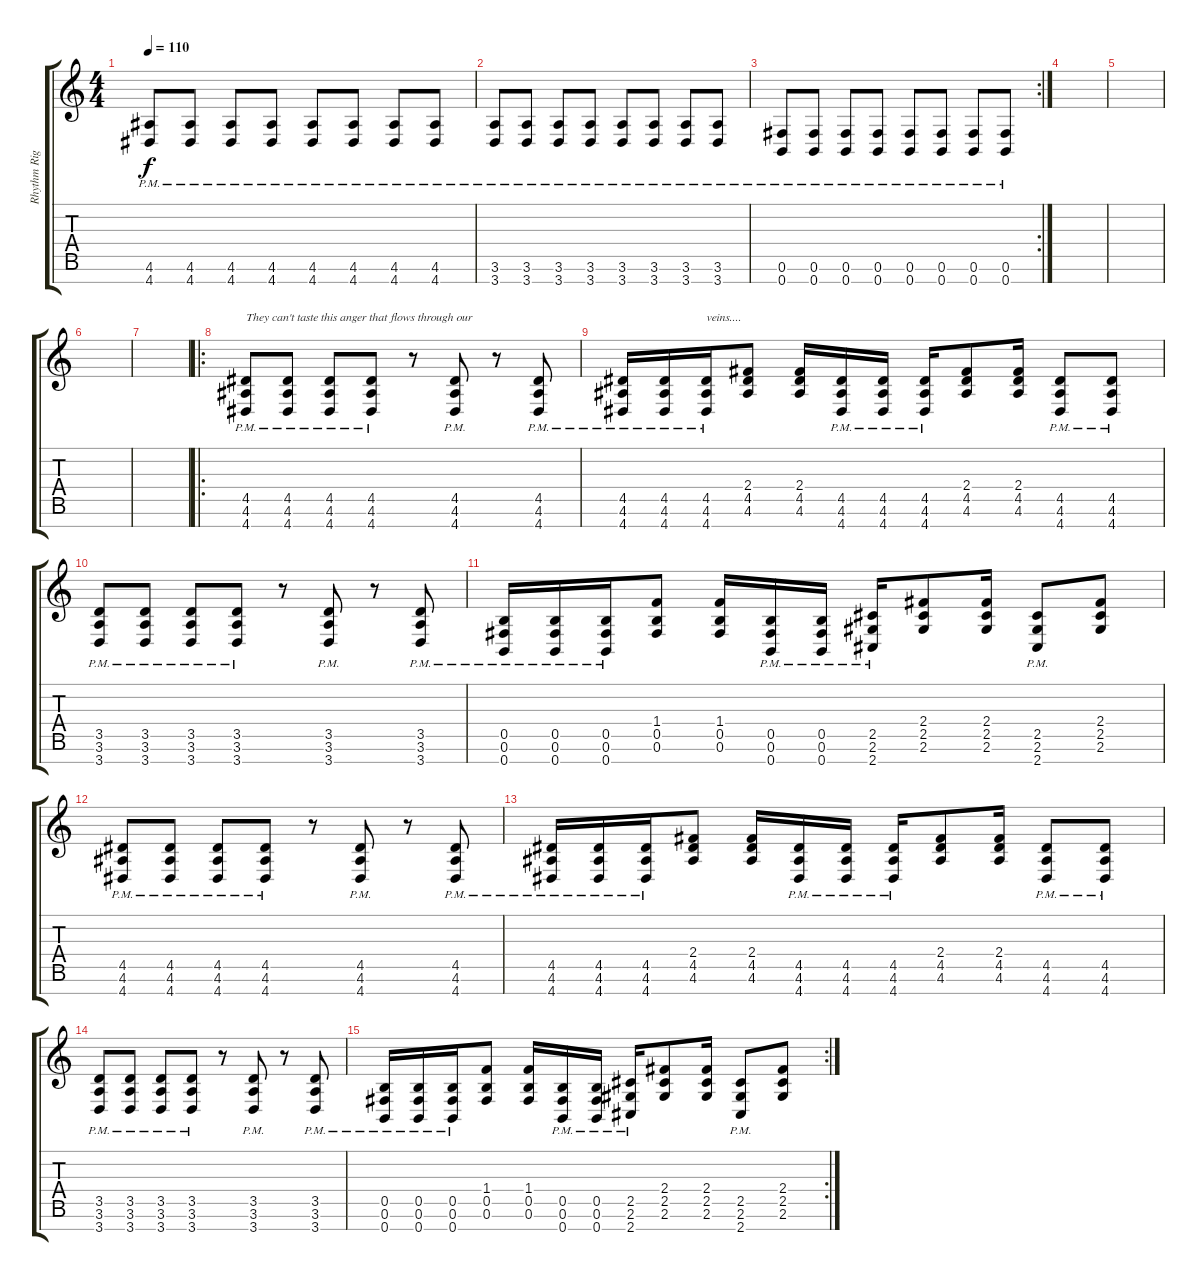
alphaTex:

\track ("Rhythm Right" "Rhythm Rig") {instrument distortionguitar}
\staff {score tabs}
\tuning (Gb4 Db4 Ab3 E3 B2 Gb2 B1) {hide}
\ts (4 4)
\tempo 110
\clef g2
\ks c
(4.6{pm} 4.7{pm}).8{dy f} (4.6{pm} 4.7{pm}).8 (4.6{pm} 4.7{pm}).8 (4.6{pm} 4.7{pm}).8 (4.6{pm} 4.7{pm}).8 (4.6{pm} 4.7{pm}).8 (4.6{pm} 4.7{pm}).8 (4.6{pm} 4.7{pm}).8 |
(3.6{pm} 3.7{pm}).8 (3.6{pm} 3.7{pm}).8 (3.6{pm} 3.7{pm}).8 (3.6{pm} 3.7{pm}).8 (3.6{pm} 3.7{pm}).8 (3.6{pm} 3.7{pm}).8 (3.6{pm} 3.7{pm}).8 (3.6{pm} 3.7{pm}).8 |
\rc 2
(0.6{pm} 0.7{pm}).8 (0.6{pm} 0.7{pm}).8 (0.6{pm} 0.7{pm}).8 (0.6{pm} 0.7{pm}).8 (0.6{pm} 0.7{pm}).8 (0.6{pm} 0.7{pm}).8 (0.6{pm} 0.7{pm}).8 (0.6{pm} 0.7{pm}).8 |
|
|
|
|
\ro
(4.5{pm} 4.6{pm} 4.7{pm}).8{txt "They can't taste this anger that flows through our"} (4.5{pm} 4.6{pm} 4.7{pm}).8 (4.5{pm} 4.6{pm} 4.7{pm}).8 (4.5{pm} 4.6{pm} 4.7{pm}).8 r.8 (4.5{pm} 4.6{pm} 4.7{pm}).8 r.8 (4.5{pm} 4.6{pm} 4.7{pm}).8 |
(4.5{pm} 4.6{pm} 4.7{pm}).16 (4.5{pm} 4.6{pm} 4.7{pm}).16 (4.5{pm} 4.6{pm} 4.7{pm}).16{txt "veins...."} (2.4 4.5 4.6).8 (2.4 4.5 4.6).16 (4.5{pm} 4.6{pm} 4.7{pm}).16 (4.5{pm} 4.6{pm} 4.7{pm}).16 (4.5{pm} 4.6{pm} 4.7{pm}).16 (2.4 4.5 4.6).8 (2.4 4.5 4.6).16 (4.5{pm} 4.6{pm} 4.7{pm}).8 (4.5{pm} 4.6{pm} 4.7{pm}).8 |
(3.5{pm} 3.6{pm} 3.7{pm}).8 (3.5{pm} 3.6{pm} 3.7{pm}).8 (3.5{pm} 3.6{pm} 3.7{pm}).8 (3.5{pm} 3.6{pm} 3.7{pm}).8 r.8 (3.5{pm} 3.6{pm} 3.7{pm}).8 r.8 (3.5{pm} 3.6{pm} 3.7{pm}).8 |
(0.5{pm} 0.6{pm} 0.7{pm}).16 (0.5{pm} 0.6{pm} 0.7{pm}).16 (0.5{pm} 0.6{pm} 0.7{pm}).16 (1.4 0.5 0.6).8 (1.4 0.5 0.6).16 (0.5{pm} 0.6{pm} 0.7{pm}).16 (0.5{pm} 0.6{pm} 0.7{pm}).16 (2.5{pm} 2.6{pm} 2.7{pm}).16 (2.4 2.5 2.6).8 (2.4 2.5 2.6).16 (2.5{pm} 2.6{pm} 2.7{pm}).8 (2.4 2.5 2.6).8 |
(4.5{pm} 4.6{pm} 4.7{pm}).8 (4.5{pm} 4.6{pm} 4.7{pm}).8 (4.5{pm} 4.6{pm} 4.7{pm}).8 (4.5{pm} 4.6{pm} 4.7{pm}).8 r.8 (4.5{pm} 4.6{pm} 4.7{pm}).8 r.8 (4.5{pm} 4.6{pm} 4.7{pm}).8 |
(4.5{pm} 4.6{pm} 4.7{pm}).16 (4.5{pm} 4.6{pm} 4.7{pm}).16 (4.5{pm} 4.6{pm} 4.7{pm}).16 (2.4 4.5 4.6).8 (2.4 4.5 4.6).16 (4.5{pm} 4.6{pm} 4.7{pm}).16 (4.5{pm} 4.6{pm} 4.7{pm}).16 (4.5{pm} 4.6{pm} 4.7{pm}).16 (2.4 4.5 4.6).8 (2.4 4.5 4.6).16 (4.5{pm} 4.6{pm} 4.7{pm}).8 (4.5{pm} 4.6{pm} 4.7{pm}).8 |
(3.5{pm} 3.6{pm} 3.7{pm}).8 (3.5{pm} 3.6{pm} 3.7{pm}).8 (3.5{pm} 3.6{pm} 3.7{pm}).8 (3.5{pm} 3.6{pm} 3.7{pm}).8 r.8 (3.5{pm} 3.6{pm} 3.7{pm}).8 r.8 (3.5{pm} 3.6{pm} 3.7{pm}).8 |
\rc 2
(0.5{pm} 0.6{pm} 0.7{pm}).16 (0.5{pm} 0.6{pm} 0.7{pm}).16 (0.5{pm} 0.6{pm} 0.7{pm}).16 (1.4 0.5 0.6).8 (1.4 0.5 0.6).16 (0.5{pm} 0.6{pm} 0.7{pm}).16 (0.5{pm} 0.6{pm} 0.7{pm}).16 (2.5{pm} 2.6{pm} 2.7{pm}).16 (2.4 2.5 2.6).8 (2.4 2.5 2.6).16 (2.5{pm} 2.6{pm} 2.7{pm}).8 (2.4 2.5 2.6).8
